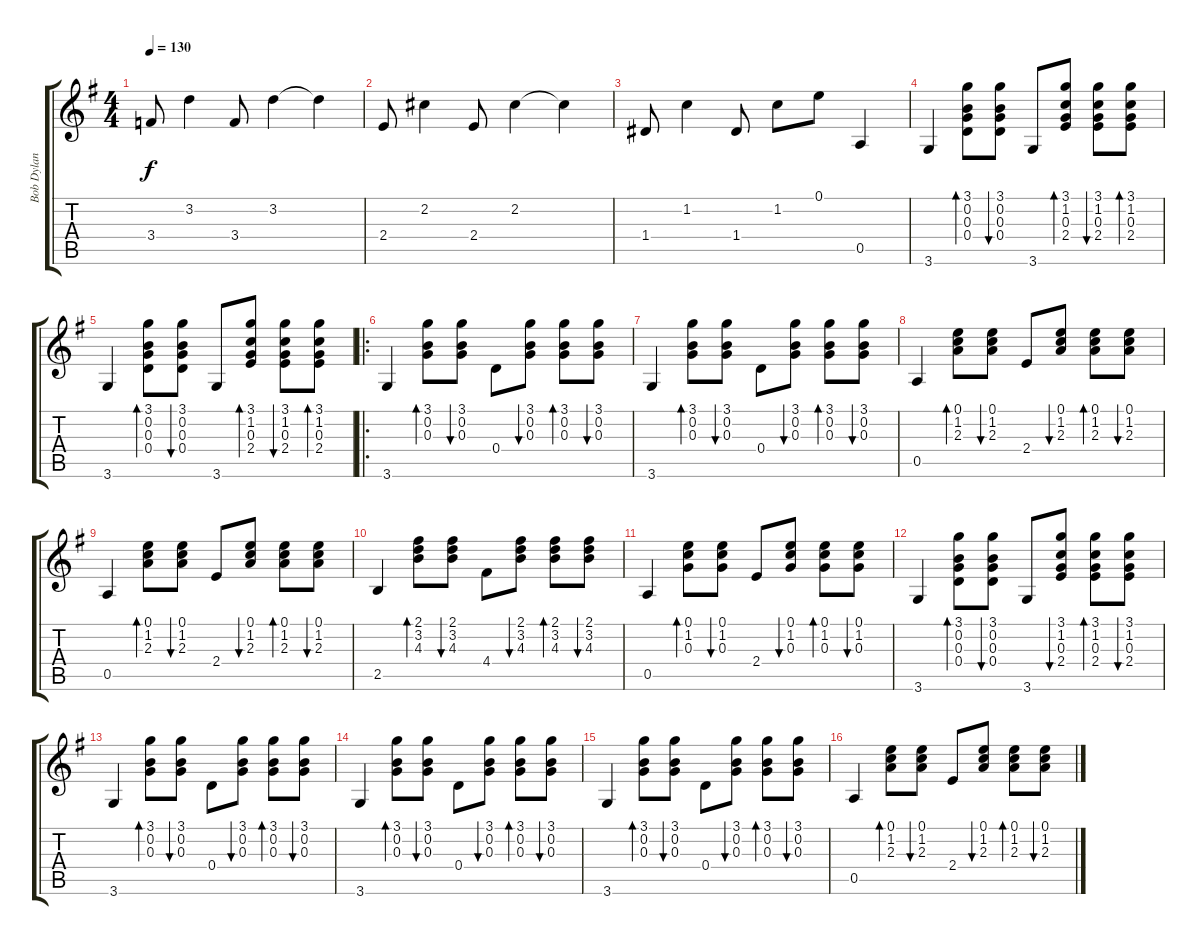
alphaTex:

\track ("Bob Dylan Guitar" "Bob Dylan ") {instrument acousticguitarnylon}
\staff {score tabs}
\tuning (E4 B3 G3 D3 A2 E2) {hide}
\ts (4 4)
\tempo 130
\clef g2
\ks g
3.4.8{dy f instrument acousticguitarnylon} 3.2.4 3.4.8 3.2.4 3.2{t}.4 |
2.4.8 2.2.4 2.4.8 2.2.4 2.2{t}.4 |
1.4.8 1.2.4 1.4.8 1.2.8 0.1.8 0.5.4 |
3.6.4 (3.1 0.2 0.3 0.4).8{bd 60} (3.1 0.2 0.3 0.4).8{bu 60} 3.6.8 (3.1 1.2 0.3 2.4).8{bd 60} (3.1 1.2 0.3 2.4).8{bu 60} (3.1 1.2 0.3 2.4).8{bd 60} |
3.6.4 (3.1 0.2 0.3 0.4).8{bd 60} (3.1 0.2 0.3 0.4).8{bu 60} 3.6.8 (3.1 1.2 0.3 2.4).8{bd 60} (3.1 1.2 0.3 2.4).8{bu 60} (3.1 1.2 0.3 2.4).8{bd 60} |
\ro
3.6.4 (3.1 0.2 0.3).8{bd 60} (3.1 0.2 0.3).8{bu 60} 0.4.8 (3.1 0.2 0.3).8{bu 60} (3.1 0.2 0.3).8{bd 60} (3.1 0.2 0.3).8{bu 60} |
3.6.4 (3.1 0.2 0.3).8{bd 60} (3.1 0.2 0.3).8{bu 60} 0.4.8 (3.1 0.2 0.3).8{bu 60} (3.1 0.2 0.3).8{bd 60} (3.1 0.2 0.3).8{bu 60} |
0.5.4 (0.1 1.2 2.3).8{bd 60} (0.1 1.2 2.3).8{bu 60} 2.4.8 (0.1 1.2 2.3).8{bu 60} (0.1 1.2 2.3).8{bd 60} (0.1 1.2 2.3).8{bu 60} |
0.5.4 (0.1 1.2 2.3).8{bd 60} (0.1 1.2 2.3).8{bu 60} 2.4.8 (0.1 1.2 2.3).8{bu 60} (0.1 1.2 2.3).8{bd 60} (0.1 1.2 2.3).8{bu 60} |
2.5.4 (2.1 3.2 4.3).8{bd 60} (2.1 3.2 4.3).8{bu 60} 4.4.8 (2.1 3.2 4.3).8{bu 60} (2.1 3.2 4.3).8{bd 60} (2.1 3.2 4.3).8{bu 60} |
0.5.4 (0.1 1.2 0.3).8{bd 60} (0.1 1.2 0.3).8{bu 60} 2.4.8 (0.1 1.2 0.3).8{bu 60} (0.1 1.2 0.3).8{bd 60} (0.1 1.2 0.3).8{bu 60} |
3.6.4 (3.1 0.2 0.3 0.4).8{bd 60} (3.1 0.2 0.3 0.4).8{bu 60} 3.6.8 (3.1 1.2 0.3 2.4).8{bu 60} (3.1 1.2 0.3 2.4).8{bd 60} (3.1 1.2 0.3 2.4).8{bu 60} |
3.6.4 (3.1 0.2 0.3).8{bd 60} (3.1 0.2 0.3).8{bu 60} 0.4.8 (3.1 0.2 0.3).8{bu 60} (3.1 0.2 0.3).8{bd 60} (3.1 0.2 0.3).8{bu 60} |
3.6.4 (3.1 0.2 0.3).8{bd 60} (3.1 0.2 0.3).8{bu 60} 0.4.8 (3.1 0.2 0.3).8{bu 60} (3.1 0.2 0.3).8{bd 60} (3.1 0.2 0.3).8{bu 60} |
3.6.4 (3.1 0.2 0.3).8{bd 60} (3.1 0.2 0.3).8{bu 60} 0.4.8 (3.1 0.2 0.3).8{bu 60} (3.1 0.2 0.3).8{bd 60} (3.1 0.2 0.3).8{bu 60} |
0.5.4 (0.1 1.2 2.3).8{bd 60} (0.1 1.2 2.3).8{bu 60} 2.4.8 (0.1 1.2 2.3).8{bu 60} (0.1 1.2 2.3).8{bd 60} (0.1 1.2 2.3).8{bu 60}
